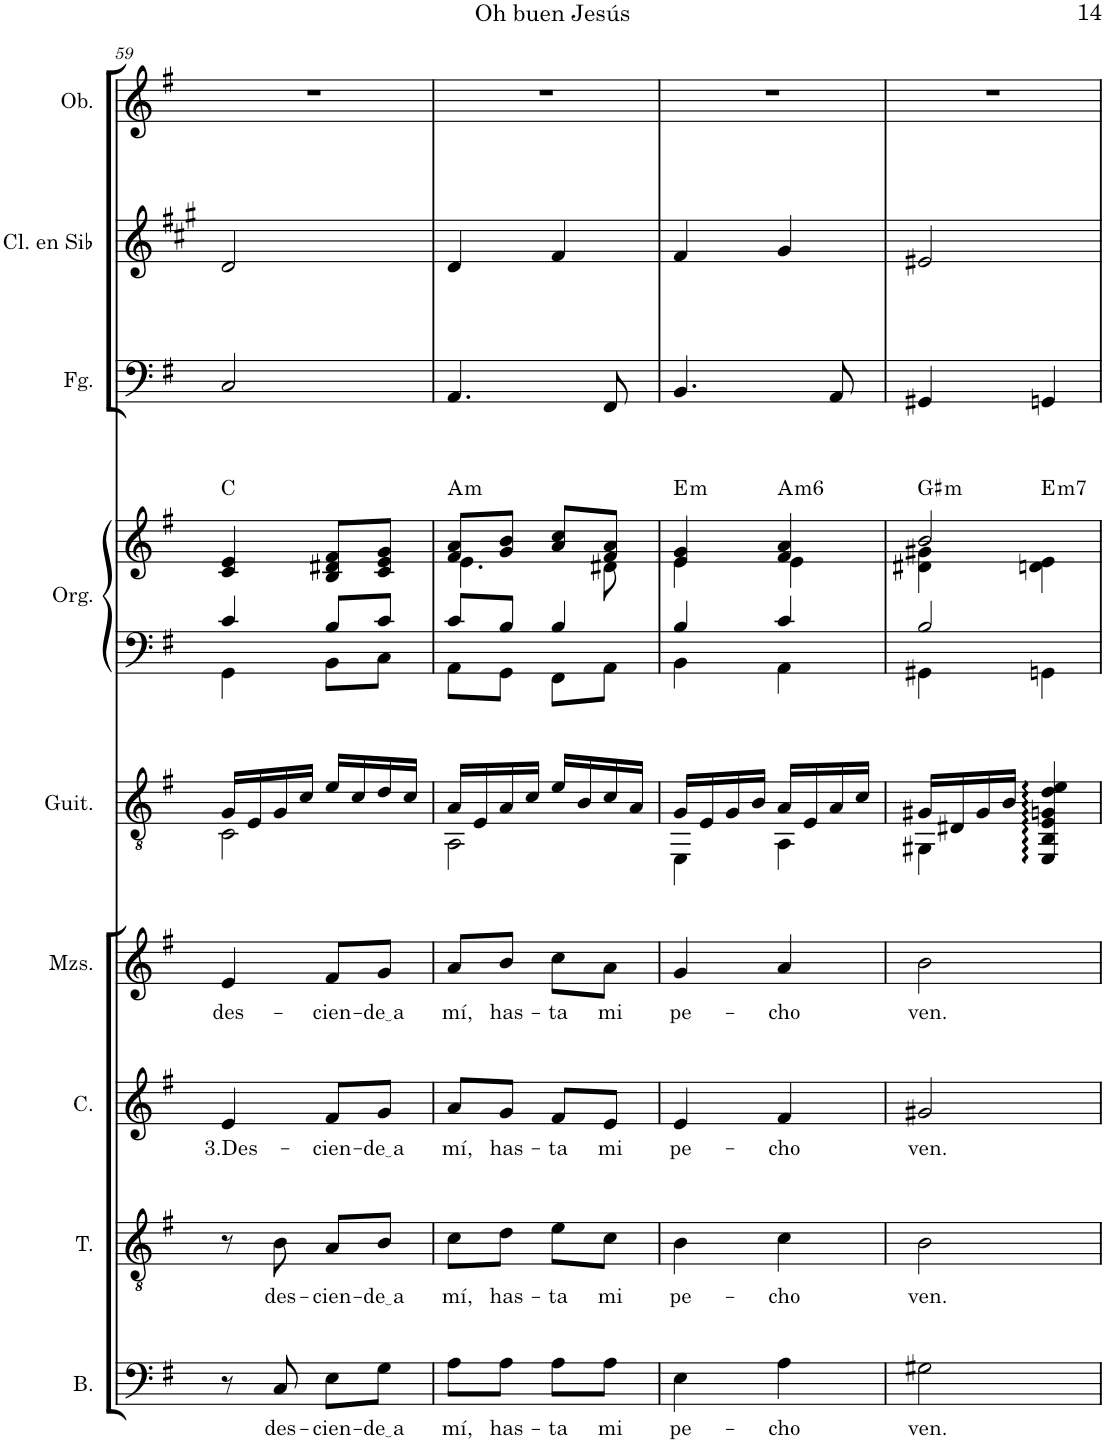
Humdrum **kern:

**kern	**text	**kern	**text	**kern	**text	**kern	**text	**kern	**harte	**kern	**kern	**harte	**kern	**kern	**kern
*part9	*part9	*part8	*part8	*part7	*part7	*part6	*part6	*part5	*part5	*part4	*part4	*part4	*part3	*part2	*part1
*staff10	*staff10	*staff9	*staff9	*staff8	*staff8	*staff7	*staff7	*staff6	*	*staff5	*staff4	*	*staff3	*staff2	*staff1
*I"Bajo	*	*I"Tenor	*	*I"Contralto	*	*I"Mezzosoprano	*	*I"Guitarra acústica	*	*I"Órgano	*	*	*I"Fagot	*I"Clarinete en Sib	*I"Oboe
*I'B.	*	*I'T.	*	*I'C.	*	*I'Mzs.	*	*I'Guit.	*	*	*	*	*I'Fg.	*I'Cl. en Sib	*I'Ob.
!!LO:PB:g=z
*clefF4	*	*clefGv2	*	*clefG2	*	*clefG2	*	*clefGv2	*	*clefF4	*clefG2	*	*clefF4	*clefG2	*clefG2
*	*	*	*	*	*	*	*	*	*	*	*	*	*	*Trd1c2	*
*k[f#]	*	*k[f#]	*	*k[f#]	*	*k[f#]	*	*k[f#]	*	*k[f#]	*k[f#]	*	*k[f#]	*k[f#c#g#]	*k[f#]
*M2/4	*	*M2/4	*	*M2/4	*	*M2/4	*	*M2/4	*	*M2/4	*M2/4	*	*M2/4	*M2/4	*M2/4
=59	=59	=59	=59	=59	=59	=59	=59	=59	=59	=59	=59	=59	=59	=59	=59
!	!	!	!	!	!LO:LY:b	!	!LO:LY:b	!	!	!	!	!	!	!	!
*	*	*	*	*	*	*	*	*^	*	*^	*	*	*	*	*
8r	.	8r	.	4e/	3.Des-	4e/	des-	16G/LL	2C\	C:maj	4c/	4GG\	4c/ 4e/	C:maj	2C/	2d/	2r
.	.	.	.	.	.	.	.	16E/	.	.	.	.	.	.	.	.	.
!	!LO:LY:b	!	!LO:LY:b	!	!	!	!	!	!	!	!	!	!	!	!	!	!
8C/	des-	8B\	des-	.	.	.	.	16G/	.	.	.	.	.	.	.	.	.
.	.	.	.	.	.	.	.	16c/JJ	.	.	.	.	.	.	.	.	.
!	!LO:LY:b	!	!LO:LY:b	!	!LO:LY:b	!	!LO:LY:b	!	!	!	!	!	!	!	!	!	!
8E\L	-cien-	8A/L	-cien-	8f#/L	-cien-	8f#/L	-cien-	16e/LL	.	.	8B/L	8BB\L	8B/ 8d#X/ 8f#/L	.	.	.	.
.	.	.	.	.	.	.	.	16c/	.	.	.	.	.	.	.	.	.
!	!LO:LY:b	!	!LO:LY:b	!	!LO:LY:b	!	!LO:LY:b	!	!	!	!	!	!	!	!	!	!
8G\J	de a	8B/J	de a	8g/J	de a	8g/J	de a	16d/	.	.	8c/J	8C\J	8c/ 8e/ 8g/J	.	.	.	.
.	.	.	.	.	.	.	.	16c/JJ	.	.	.	.	.	.	.	.	.
=60	=60	=60	=60	=60	=60	=60	=60	=60	=60	=60	=60	=60	=60	=60	=60	=60	=60
!	!LO:LY:b	!	!LO:LY:b	!	!LO:LY:b	!	!LO:LY:b	!	!	!LO:H:kt=m	!	!	!	!LO:H:kt=m	!	!	!
*	*	*	*	*	*	*	*	*	*	*	*	*	*^	*	*	*	*
8A\L	mí,	8c\L	mí,	8a/L	mí,	8a/L	mí,	16A/LL	2AA\	A:min	8c/L	8AA\L	8f#/ 8a/L	4.e\	A:min	4.AA/	4d/	2r
.	.	.	.	.	.	.	.	16E/	.	.	.	.	.	.	.	.	.	.
!	!LO:LY:b	!	!LO:LY:b	!	!LO:LY:b	!	!LO:LY:b	!	!	!	!	!	!	!	!	!	!	!
8A\J	has-	8d\J	has-	8g/J	has-	8b/J	has-	16A/	.	.	8B/J	8GG\J	8g/ 8b/J	.	.	.	.	.
.	.	.	.	.	.	.	.	16c/JJ	.	.	.	.	.	.	.	.	.	.
!	!LO:LY:b	!	!LO:LY:b	!	!LO:LY:b	!	!LO:LY:b	!	!	!	!	!	!	!	!	!	!	!
8A\L	-ta	8e\L	-ta	8f#/L	-ta	8cc\L	-ta	16e/LL	.	.	4B/	8FF#\L	8a/ 8cc/L	.	.	.	4f#/	.
.	.	.	.	.	.	.	.	16B/	.	.	.	.	.	.	.	.	.	.
!	!LO:LY:b	!	!LO:LY:b	!	!LO:LY:b	!	!LO:LY:b	!	!	!	!	!	!	!	!	!	!	!
8A\J	mi	8c\J	mi	8e/J	mi	8a\J	mi	16c/	.	.	.	8AA\J	8f#/ 8a/J	8d#X\	.	8FF#/	.	.
.	.	.	.	.	.	.	.	16A/JJ	.	.	.	.	.	.	.	.	.	.
=61	=61	=61	=61	=61	=61	=61	=61	=61	=61	=61	=61	=61	=61	=61	=61	=61	=61	=61
!	!LO:LY:b	!	!LO:LY:b	!	!LO:LY:b	!	!LO:LY:b	!	!	!LO:H:kt=m	!	!	!	!	!LO:H:kt=m	!	!	!
4E\	pe-	4B\	pe-	4e/	pe-	4g/	pe-	16G/LL	4EE\	E:min	4B/	4BB\	4e/ 4g/	4e\	E:min	4.BB/	4f#/	2r
.	.	.	.	.	.	.	.	16E/	.	.	.	.	.	.	.	.	.	.
.	.	.	.	.	.	.	.	16G/	.	.	.	.	.	.	.	.	.	.
.	.	.	.	.	.	.	.	16B/JJ	.	.	.	.	.	.	.	.	.	.
!	!LO:LY:b	!	!LO:LY:b	!	!LO:LY:b	!	!LO:LY:b	!	!	!LO:H:kt=m6	!	!	!	!	!LO:H:kt=m6	!	!	!
4A\	-cho	4c\	-cho	4f#/	-cho	4a/	-cho	16A/LL	4AA\	A:min6	4c/	4AA\	4f#/ 4a/	4e\	A:min6	.	4g#/	.
.	.	.	.	.	.	.	.	16E/	.	.	.	.	.	.	.	.	.	.
.	.	.	.	.	.	.	.	16A/	.	.	.	.	.	.	.	8AA/	.	.
.	.	.	.	.	.	.	.	16c/JJ	.	.	.	.	.	.	.	.	.	.
=62	=62	=62	=62	=62	=62	=62	=62	=62	=62	=62	=62	=62	=62	=62	=62	=62	=62	=62
!	!LO:LY:b	!	!LO:LY:b	!	!LO:LY:b	!	!LO:LY:b	!	!	!LO:H:kt=m	!	!	!	!	!LO:H:kt=m	!	!	!
2G#X\	ven.	2B\	ven.	2g#X/	ven.	2b\	ven.	16G#X/LL	4GG#X\	G#:min	2B/	4GG#X\	2b/	4d#X\ 4g#X\	G#:min	4GG#X/	2e#X/	2r
.	.	.	.	.	.	.	.	16D#X/	.	.	.	.	.	.	.	.	.	.
.	.	.	.	.	.	.	.	16G#/	.	.	.	.	.	.	.	.	.	.
.	.	.	.	.	.	.	.	16B/JJ	.	.	.	.	.	.	.	.	.	.
!	!	!	!	!	!	!	!	!	!	!LO:H:kt=m7	!	!	!	!	!LO:H:kt=m7	!	!	!
.	.	.	.	.	.	.	.	4EE/ 4BB/ 4E/ 4Gn/ 4d/ 4e/	4ryy	E:min7	.	4GGn\	.	4dn\ 4e\	E:min7	4GGn/	.	.
*	*	*	*	*	*	*	*	*v	*v	*	*	*	*	*	*	*	*	*
*	*	*	*	*	*	*	*	*	*	*v	*v	*	*	*	*	*	*
*	*	*	*	*	*	*	*	*	*	*	*v	*v	*	*	*	*
=	=	=	=	=	=	=	=	=	=	=	=	=	=	=	=
*-	*-	*-	*-	*-	*-	*-	*-	*-	*-	*-	*-	*-	*-	*-	*-
